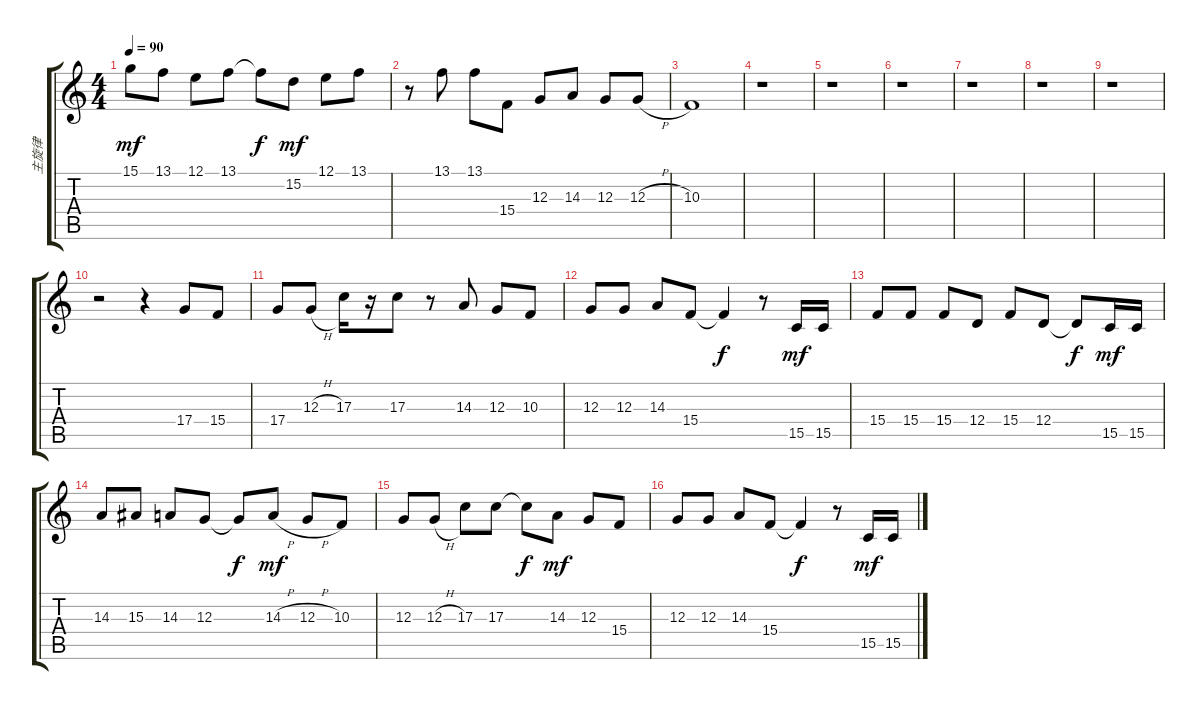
\track ("主旋律" "主旋律") {instrument sopranosax}
\staff {score tabs}
\tuning (E4 B3 G3 D3 A2 E2) {hide}
\ts (4 4)
\tempo 90
\clef g2
\ks c
15.1.8{dy mf} 13.1.8 12.1.8 13.1.8 13.1{t}.8{dy f} 15.2.8{dy mf} 12.1.8 13.1.8 |
r.8 13.1.8 13.1.8 15.4.8 12.3.8 14.3.8 12.3.8 12.3{h}.8 |
10.3.1 |
r.1 |
r.1 |
r.1 |
r.1 |
r.1 |
r.1 |
r.2 r.4 17.4.8 15.4.8 |
17.4.8 12.3{h}.8 17.3.16 r.16 17.3.8 r.8 14.3.8 12.3.8 10.3.8 |
12.3.8 12.3.8 14.3.8 15.4.8 15.4{t}.4{dy f} r.8 15.5.16{dy mf} 15.5.16 |
15.4.8 15.4.8 15.4.8 12.4.8 15.4.8 12.4.8 12.4{t}.8{dy f} 15.5.16{dy mf} 15.5.16 |
14.3.8 15.3.8 14.3.8 12.3.8 12.3{t}.8{dy f} 14.3{h}.8{dy mf} 12.3{h}.8 10.3.8 |
12.3.8 12.3{h}.8 17.3.8 17.3.8 17.3{t}.8{dy f} 14.3.8{dy mf} 12.3.8 15.4.8 |
12.3.8 12.3.8 14.3.8 15.4.8 15.4{t}.4{dy f} r.8 15.5.16{dy mf} 15.5.16
